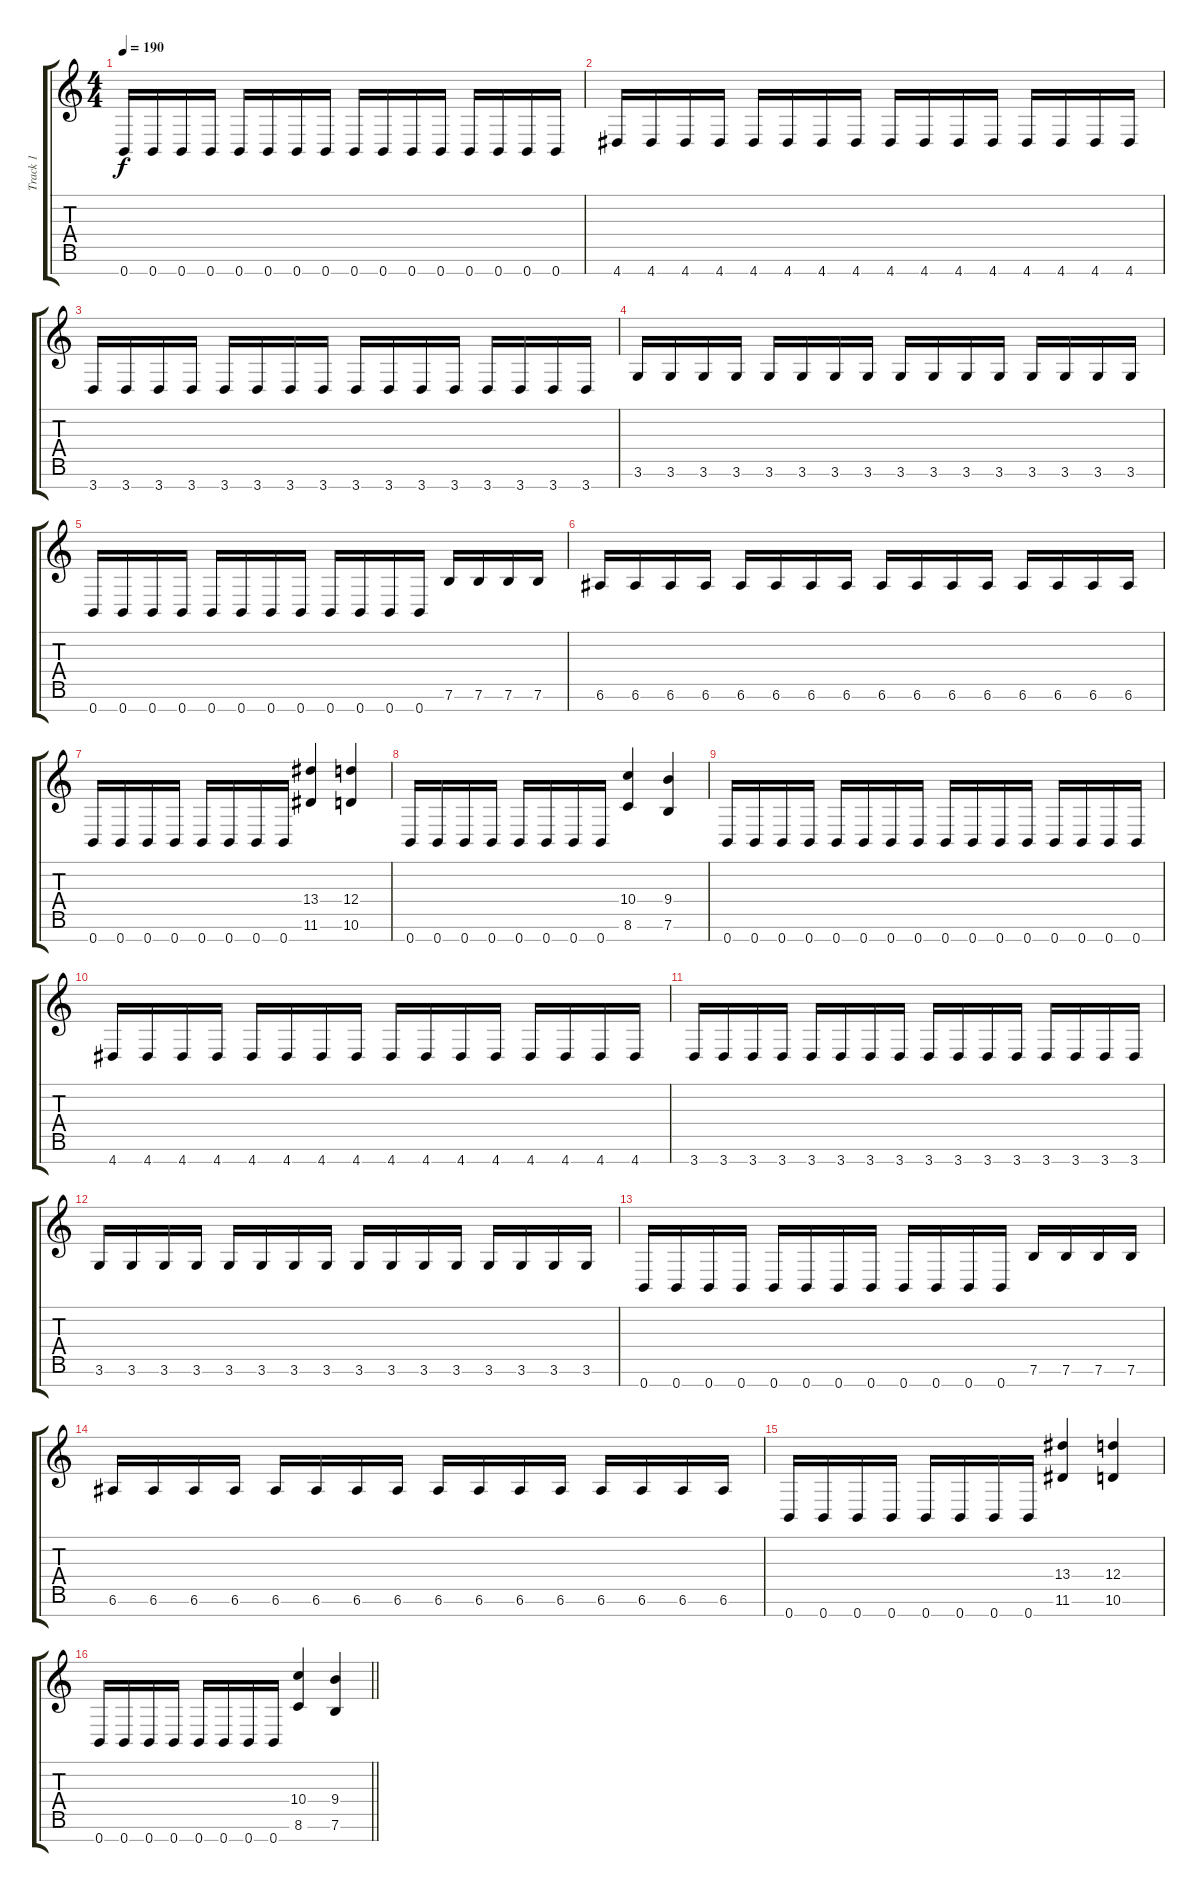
\track ("Track 1" "Track 1") {instrument overdrivenguitar}
\staff {score tabs}
\tuning (E4 B3 G3 D3 A2 E2 B1) {hide}
\ts (4 4)
\tempo 190
\clef g2
\ks c
0.7.16{dy f} 0.7.16 0.7.16 0.7.16 0.7.16 0.7.16 0.7.16 0.7.16 0.7.16 0.7.16 0.7.16 0.7.16 0.7.16 0.7.16 0.7.16 0.7.16 |
4.7.16 4.7.16 4.7.16 4.7.16 4.7.16 4.7.16 4.7.16 4.7.16 4.7.16 4.7.16 4.7.16 4.7.16 4.7.16 4.7.16 4.7.16 4.7.16 |
3.7.16 3.7.16 3.7.16 3.7.16 3.7.16 3.7.16 3.7.16 3.7.16 3.7.16 3.7.16 3.7.16 3.7.16 3.7.16 3.7.16 3.7.16 3.7.16 |
3.6.16 3.6.16 3.6.16 3.6.16 3.6.16 3.6.16 3.6.16 3.6.16 3.6.16 3.6.16 3.6.16 3.6.16 3.6.16 3.6.16 3.6.16 3.6.16 |
0.7.16 0.7.16 0.7.16 0.7.16 0.7.16 0.7.16 0.7.16 0.7.16 0.7.16 0.7.16 0.7.16 0.7.16 7.6.16 7.6.16 7.6.16 7.6.16 |
6.6.16 6.6.16 6.6.16 6.6.16 6.6.16 6.6.16 6.6.16 6.6.16 6.6.16 6.6.16 6.6.16 6.6.16 6.6.16 6.6.16 6.6.16 6.6.16 |
0.7.16 0.7.16 0.7.16 0.7.16 0.7.16 0.7.16 0.7.16 0.7.16 (13.4 11.6).4 (12.4 10.6).4 |
0.7.16 0.7.16 0.7.16 0.7.16 0.7.16 0.7.16 0.7.16 0.7.16 (10.4 8.6).4 (9.4 7.6).4 |
0.7.16 0.7.16 0.7.16 0.7.16 0.7.16 0.7.16 0.7.16 0.7.16 0.7.16 0.7.16 0.7.16 0.7.16 0.7.16 0.7.16 0.7.16 0.7.16 |
4.7.16 4.7.16 4.7.16 4.7.16 4.7.16 4.7.16 4.7.16 4.7.16 4.7.16 4.7.16 4.7.16 4.7.16 4.7.16 4.7.16 4.7.16 4.7.16 |
3.7.16 3.7.16 3.7.16 3.7.16 3.7.16 3.7.16 3.7.16 3.7.16 3.7.16 3.7.16 3.7.16 3.7.16 3.7.16 3.7.16 3.7.16 3.7.16 |
3.6.16 3.6.16 3.6.16 3.6.16 3.6.16 3.6.16 3.6.16 3.6.16 3.6.16 3.6.16 3.6.16 3.6.16 3.6.16 3.6.16 3.6.16 3.6.16 |
0.7.16 0.7.16 0.7.16 0.7.16 0.7.16 0.7.16 0.7.16 0.7.16 0.7.16 0.7.16 0.7.16 0.7.16 7.6.16 7.6.16 7.6.16 7.6.16 |
6.6.16 6.6.16 6.6.16 6.6.16 6.6.16 6.6.16 6.6.16 6.6.16 6.6.16 6.6.16 6.6.16 6.6.16 6.6.16 6.6.16 6.6.16 6.6.16 |
0.7.16 0.7.16 0.7.16 0.7.16 0.7.16 0.7.16 0.7.16 0.7.16 (13.4 11.6).4 (12.4 10.6).4 |
\barLineRight lightlight
0.7.16 0.7.16 0.7.16 0.7.16 0.7.16 0.7.16 0.7.16 0.7.16 (10.4 8.6).4 (9.4 7.6).4
